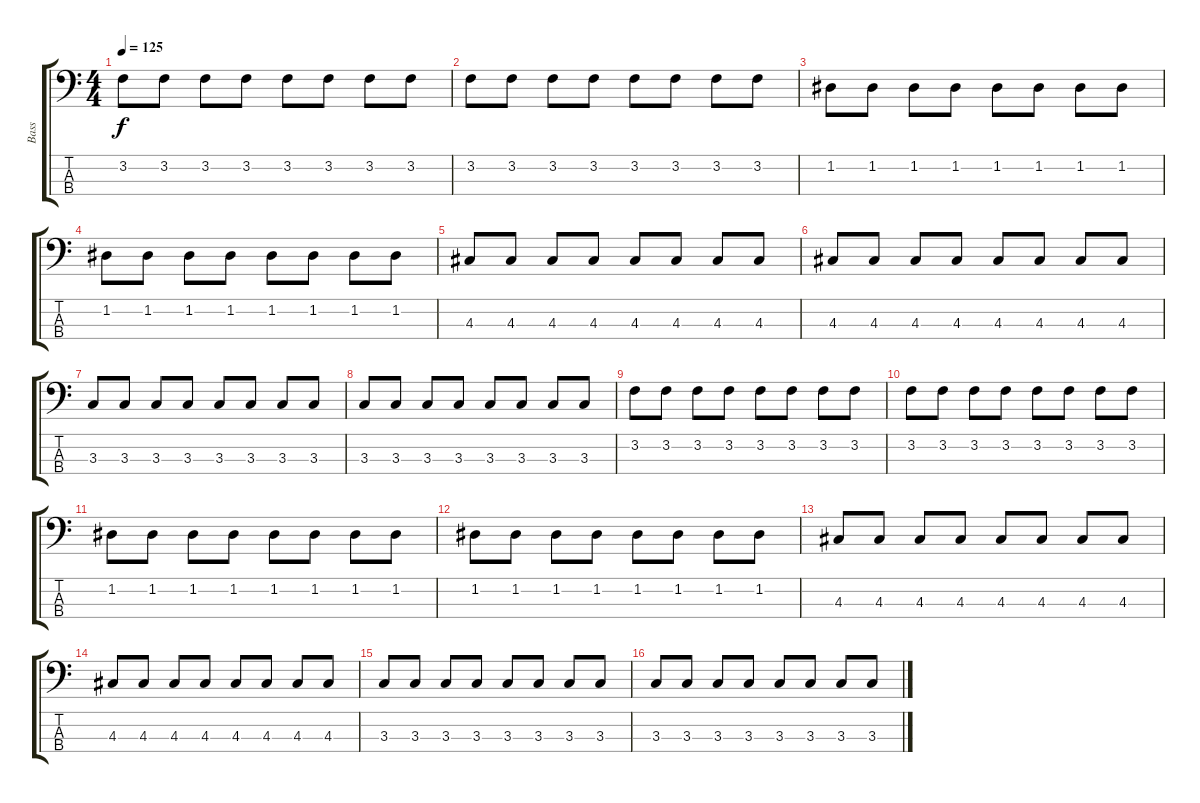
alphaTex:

\track ("Bass" "Bass") {instrument electricbasspick}
\staff {score tabs}
\tuning (G2 D2 A1 E1) {hide}
\ts (4 4)
\tempo 125
\clef f4
\ks c
3.2.8{dy f} 3.2.8 3.2.8 3.2.8 3.2.8 3.2.8 3.2.8 3.2.8 |
3.2.8 3.2.8 3.2.8 3.2.8 3.2.8 3.2.8 3.2.8 3.2.8 |
1.2.8 1.2.8 1.2.8 1.2.8 1.2.8 1.2.8 1.2.8 1.2.8 |
1.2.8 1.2.8 1.2.8 1.2.8 1.2.8 1.2.8 1.2.8 1.2.8 |
4.3.8 4.3.8 4.3.8 4.3.8 4.3.8 4.3.8 4.3.8 4.3.8 |
4.3.8 4.3.8 4.3.8 4.3.8 4.3.8 4.3.8 4.3.8 4.3.8 |
3.3.8 3.3.8 3.3.8 3.3.8 3.3.8 3.3.8 3.3.8 3.3.8 |
3.3.8 3.3.8 3.3.8 3.3.8 3.3.8 3.3.8 3.3.8 3.3.8 |
3.2.8 3.2.8 3.2.8 3.2.8 3.2.8 3.2.8 3.2.8 3.2.8 |
3.2.8 3.2.8 3.2.8 3.2.8 3.2.8 3.2.8 3.2.8 3.2.8 |
1.2.8 1.2.8 1.2.8 1.2.8 1.2.8 1.2.8 1.2.8 1.2.8 |
1.2.8 1.2.8 1.2.8 1.2.8 1.2.8 1.2.8 1.2.8 1.2.8 |
4.3.8 4.3.8 4.3.8 4.3.8 4.3.8 4.3.8 4.3.8 4.3.8 |
4.3.8 4.3.8 4.3.8 4.3.8 4.3.8 4.3.8 4.3.8 4.3.8 |
3.3.8 3.3.8 3.3.8 3.3.8 3.3.8 3.3.8 3.3.8 3.3.8 |
3.3.8 3.3.8 3.3.8 3.3.8 3.3.8 3.3.8 3.3.8 3.3.8
